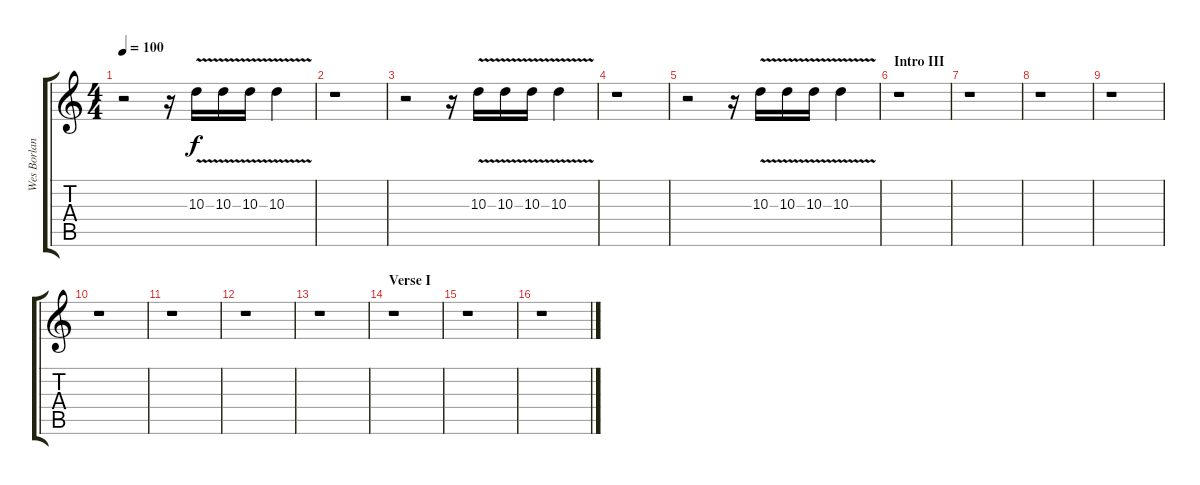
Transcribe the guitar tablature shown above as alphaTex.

\track ("Wes Borland - Light Distortion" "Wes Borlan") {instrument overdrivenguitar}
\staff {score tabs}
\tuning (Db4 Ab3 E3 B2 Gb2 B1) {hide}
\ts (4 4)
\tempo 100
\clef g2
\ks c
r.2{dy f} r.16 10.3{v}.16 10.3{v}.16 10.3{v}.16 10.3{v}.4 |
r.1 |
r.2 r.16 10.3{v}.16 10.3{v}.16 10.3{v}.16 10.3{v}.4 |
r.1 |
r.2 r.16 10.3{v}.16 10.3{v}.16 10.3{v}.16 10.3{v}.4 |
\section ("" "Intro III")
r.1 |
r.1 |
r.1 |
r.1 |
r.1 |
r.1 |
r.1 |
r.1 |
\section ("" "Verse I")
r.1 |
r.1 |
r.1
